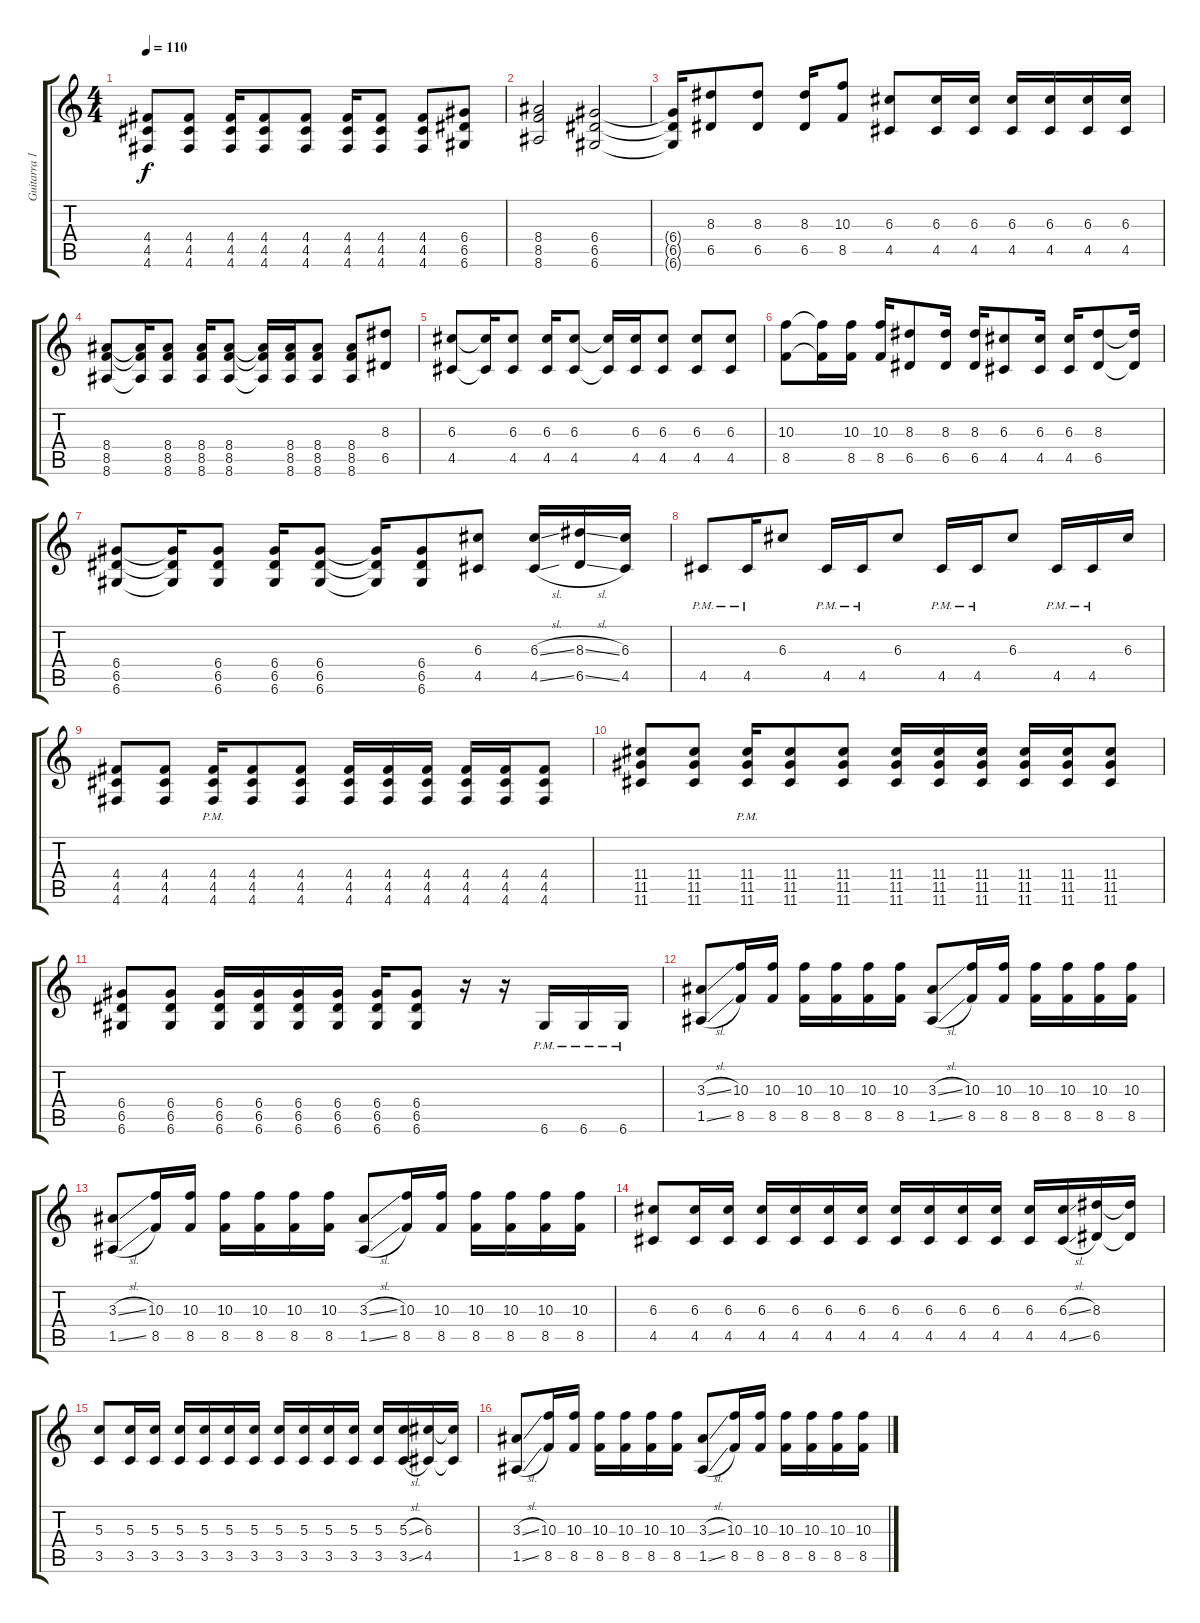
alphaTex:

\track ("Guitarra 1" "Guitarra 1") {instrument distortionguitar}
\staff {score tabs}
\tuning (E4 B3 G3 D3 A2 D2) {hide}
\ts (4 4)
\tempo 110
\clef g2
\ks c
(4.4 4.5 4.6).8{dy f} (4.4 4.5 4.6).8 (4.4 4.5 4.6).16 (4.4 4.5 4.6).8 (4.4 4.5 4.6).8 (4.4 4.5 4.6).16 (4.4 4.5 4.6).8 (4.4 4.5 4.6).8 (6.4 6.5 6.6).8 |
(8.4 8.5 8.6).2 (6.4 6.5 6.6).2 |
(6.4{t} 6.5{t} 6.6{t}).16 (8.3 6.5).8 (8.3 6.5).8 (8.3 6.5).16 (10.3 8.5).8 (6.3 4.5).8 (6.3 4.5).16 (6.3 4.5).16 (6.3 4.5).16 (6.3 4.5).16 (6.3 4.5).16 (6.3 4.5).16 |
(8.4 8.5 8.6).8 (8.4{t} 8.5{t} 8.6{t}).16 (8.4 8.5 8.6).8 (8.4 8.5 8.6).16 (8.4 8.5 8.6).8 (8.4{t} 8.5{t} 8.6{t}).16 (8.4 8.5 8.6).16 (8.4 8.5 8.6).8 (8.4 8.5 8.6).8 (8.3 6.5).8 |
(6.3 4.5).8 (6.3{t} 4.5{t}).16 (6.3 4.5).8 (6.3 4.5).16 (6.3 4.5).8 (6.3{t} 4.5{t}).16 (6.3 4.5).16 (6.3 4.5).8 (6.3 4.5).8 (6.3 4.5).8 |
(10.3 8.5).8 (10.3{t} 8.5{t}).16 (10.3 8.5).16 (10.3 8.5).16 (8.3 6.5).8 (8.3 6.5).16 (8.3 6.5).16 (6.3 4.5).8 (6.3 4.5).16 (6.3 4.5).16 (8.3 6.5).8 (8.3{t} 6.5{t}).16 |
(6.4 6.5 6.6).8 (6.4{t} 6.5{t} 6.6{t}).16 (6.4 6.5 6.6).8 (6.4 6.5 6.6).16 (6.4 6.5 6.6).8 (6.4{t} 6.5{t} 6.6{t}).16 (6.4 6.5 6.6).8 (6.3 4.5).8 (6.3{sl} 4.5{sl}).16 (8.3{sl} 6.5{sl}).16 (6.3 4.5).16 |
4.5{pm}.8 4.5{pm}.16 6.3.8 4.5{pm}.16 4.5{pm}.16 6.3.8 4.5{pm}.16 4.5{pm}.16 6.3.8 4.5{pm}.16 4.5{pm}.16 6.3.16 |
(4.4 4.5 4.6).8 (4.4 4.5 4.6).8 (4.4{pm} 4.5{pm} 4.6{pm}).16 (4.4 4.5 4.6).8 (4.4 4.5 4.6).8 (4.4 4.5 4.6).16 (4.4 4.5 4.6).16 (4.4 4.5 4.6).16 (4.4 4.5 4.6).16 (4.4 4.5 4.6).16 (4.4 4.5 4.6).8 |
(11.4 11.5 11.6).8 (11.4 11.5 11.6).8 (11.4{pm} 11.5{pm} 11.6{pm}).16 (11.4 11.5 11.6).8 (11.4 11.5 11.6).8 (11.4 11.5 11.6).16 (11.4 11.5 11.6).16 (11.4 11.5 11.6).16 (11.4 11.5 11.6).16 (11.4 11.5 11.6).16 (11.4 11.5 11.6).8 |
(6.4 6.5 6.6).8 (6.4 6.5 6.6).8 (6.4 6.5 6.6).16 (6.4 6.5 6.6).16 (6.4 6.5 6.6).16 (6.4 6.5 6.6).16 (6.4 6.5 6.6).16 (6.4 6.5 6.6).8 r.16 r.16 6.6{pm}.16 6.6{pm}.16 6.6{pm}.16 |
(3.3{sl} 1.5{sl}).8 (10.3 8.5).16 (10.3 8.5).16 (10.3 8.5).16 (10.3 8.5).16 (10.3 8.5).16 (10.3 8.5).16 (3.3{sl} 1.5{sl}).8 (10.3 8.5).16 (10.3 8.5).16 (10.3 8.5).16 (10.3 8.5).16 (10.3 8.5).16 (10.3 8.5).16 |
(3.3{sl} 1.5{sl}).8 (10.3 8.5).16 (10.3 8.5).16 (10.3 8.5).16 (10.3 8.5).16 (10.3 8.5).16 (10.3 8.5).16 (3.3{sl} 1.5{sl}).8 (10.3 8.5).16 (10.3 8.5).16 (10.3 8.5).16 (10.3 8.5).16 (10.3 8.5).16 (10.3 8.5).16 |
(6.3 4.5).8 (6.3 4.5).16 (6.3 4.5).16 (6.3 4.5).16 (6.3 4.5).16 (6.3 4.5).16 (6.3 4.5).16 (6.3 4.5).16 (6.3 4.5).16 (6.3 4.5).16 (6.3 4.5).16 (6.3 4.5).16 (6.3{sl} 4.5{sl}).16 (8.3 6.5).16 (8.3{t} 6.5{t}).16 |
(5.3 3.5).8 (5.3 3.5).16 (5.3 3.5).16 (5.3 3.5).16 (5.3 3.5).16 (5.3 3.5).16 (5.3 3.5).16 (5.3 3.5).16 (5.3 3.5).16 (5.3 3.5).16 (5.3 3.5).16 (5.3 3.5).16 (5.3{sl} 3.5{sl}).16 (6.3 4.5).16 (6.3{t} 4.5{t}).16 |
(3.3{sl} 1.5{sl}).8 (10.3 8.5).16 (10.3 8.5).16 (10.3 8.5).16 (10.3 8.5).16 (10.3 8.5).16 (10.3 8.5).16 (3.3{sl} 1.5{sl}).8 (10.3 8.5).16 (10.3 8.5).16 (10.3 8.5).16 (10.3 8.5).16 (10.3 8.5).16 (10.3 8.5).16
